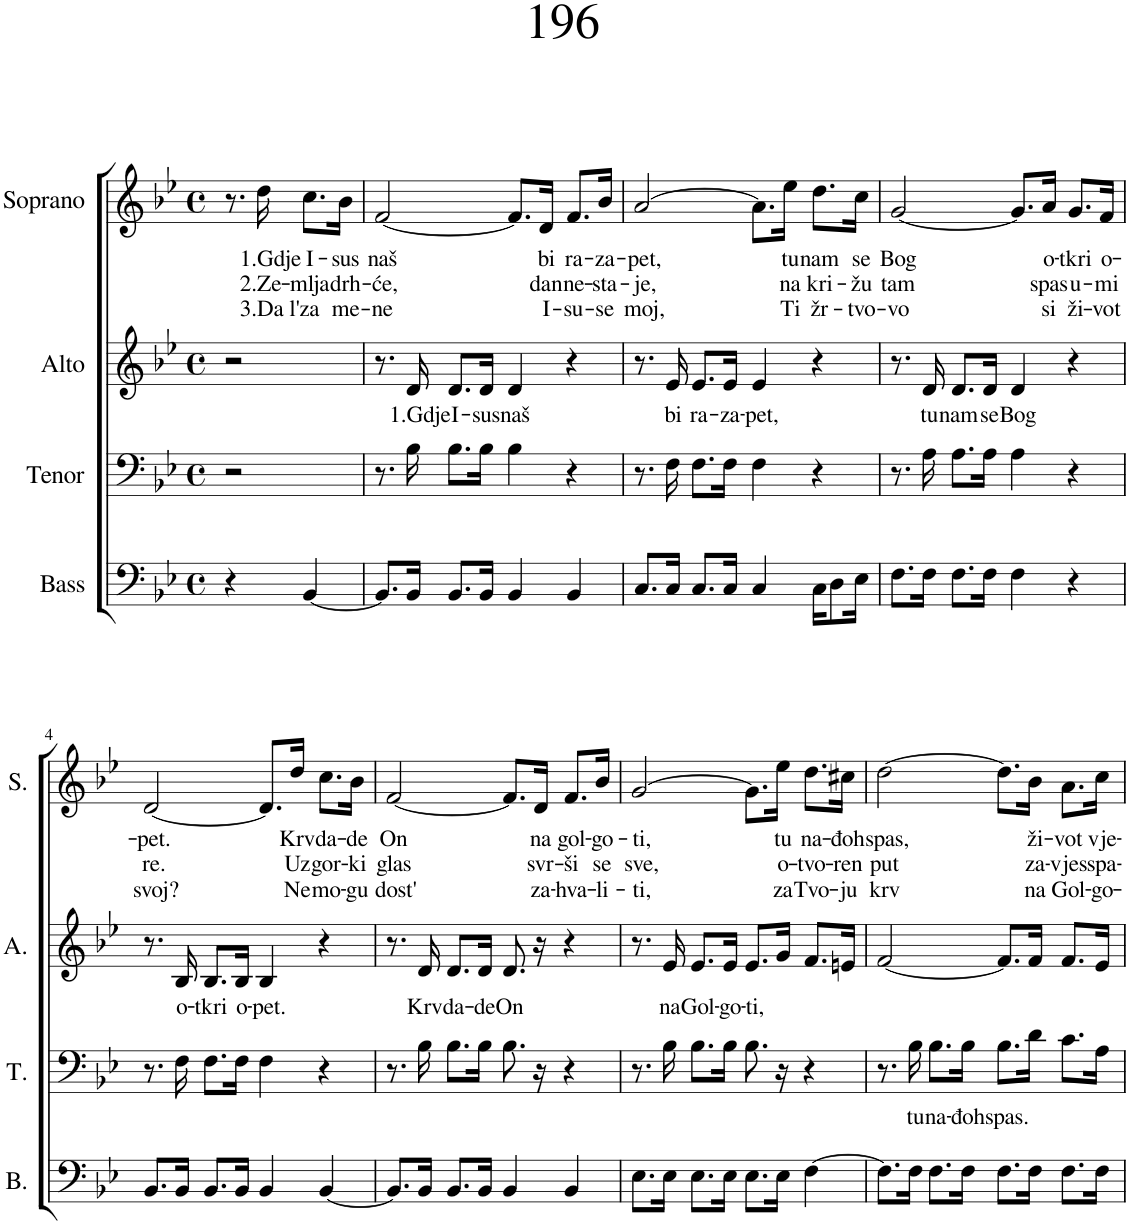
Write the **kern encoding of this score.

**kern	**kern	**text	**kern	**text	**kern	**text	**text	**text
*part4	*part3	*part3	*part2	*part2	*part1	*part1	*part1	*part1
*staff4	*staff3	*staff3	*staff2	*staff2	*staff1	*staff1	*staff1	*staff1
*I"Bass	*I"Tenor	*	*I"Alto	*	*I"Soprano	*	*	*
*I'B.	*I'T.	*	*I'A.	*	*I'S.	*	*	*
*clefF4	*clefF4	*	*clefG2	*	*clefG2	*	*	*
*k[b-e-]	*k[b-e-]	*	*k[b-e-]	*	*k[b-e-]	*	*	*
*M4/4	*M4/4	*	*M4/4	*	*M4/4	*	*	*
*met(c)	*met(c)	*	*met(c)	*	*met(c)	*	*	*
=	=	=	=	=	=	=	=	=
4r	2r	.	2r	.	8.r	.	.	.
!	!	!	!	!	!	!LO:LY:b	!LO:LY:b	!LO:LY:b
.	.	.	.	.	16dd\	1.Gdje	2.Ze-	3.Da l'
!	!	!	!	!	!	!LO:LY:b	!LO:LY:b	!LO:LY:b
[4BB-/	.	.	.	.	8.cc\L	I-	-mlja	za
!	!	!	!	!	!	!LO:LY:b	!LO:LY:b	!LO:LY:b
.	.	.	.	.	16b-\Jk	-sus	drh-	me-
=1	=1	=1	=1	=1	=1	=1	=1	=1
!	!	!	!	!	!	!LO:LY:b	!LO:LY:b	!LO:LY:b
8.BB-/L]	8.r	.	8.r	.	[2f/	naš	-će,	-ne
!	!	!	!	!LO:LY:b	!	!	!	!
16BB-/Jk	16B-\	.	16d/	1.Gdje	.	.	.	.
!	!	!	!	!LO:LY:b	!	!	!	!
8.BB-/L	8.B-\L	.	8.d/L	I-	.	.	.	.
!	!	!	!	!LO:LY:b	!	!	!	!
16BB-/Jk	16B-\Jk	.	16d/Jk	-sus	.	.	.	.
!	!	!	!	!LO:LY:b	!	!	!	!
4BB-/	4B-\	.	4d/	naš	8.f/L]	.	.	.
!	!	!	!	!	!	!LO:LY:b	!LO:LY:b	!LO:LY:b
.	.	.	.	.	16d/Jk	bi	dan	I-
!	!	!	!	!	!	!LO:LY:b	!LO:LY:b	!LO:LY:b
4BB-/	4r	.	4r	.	8.f/L	ra-	ne-	-su-
!	!	!	!	!	!	!LO:LY:b	!LO:LY:b	!LO:LY:b
.	.	.	.	.	16b-/Jk	-za-	-sta-	-se
=2	=2	=2	=2	=2	=2	=2	=2	=2
!	!	!	!	!	!	!LO:LY:b	!LO:LY:b	!LO:LY:b
8.C/L	8.r	.	8.r	.	[2a/	-pet,	-je,	moj,
!	!	!	!	!LO:LY:b	!	!	!	!
16C/Jk	16F\	.	16e-/	bi	.	.	.	.
!	!	!	!	!LO:LY:b	!	!	!	!
8.C/L	8.F\L	.	8.e-/L	ra-	.	.	.	.
!	!	!	!	!LO:LY:b	!	!	!	!
16C/Jk	16F\Jk	.	16e-/Jk	-za-	.	.	.	.
!	!	!	!	!LO:LY:b	!	!	!	!
4C/	4F\	.	4e-/	-pet,	8.a\L]	.	.	.
!	!	!	!	!	!	!LO:LY:b	!LO:LY:b	!LO:LY:b
.	.	.	.	.	16ee-\Jk	tu	na	Ti
!	!	!	!	!	!	!LO:LY:b	!LO:LY:b	!LO:LY:b
16C\KL	4r	.	4r	.	8.dd\L	nam	kri-	žr-
8D\	.	.	.	.	.	.	.	.
!	!	!	!	!	!	!LO:LY:b	!LO:LY:b	!LO:LY:b
16E-\Jk	.	.	.	.	16cc\Jk	se	-žu	-tvo-
=3	=3	=3	=3	=3	=3	=3	=3	=3
!	!	!	!	!	!	!LO:LY:b	!LO:LY:b	!LO:LY:b
8.F\L	8.r	.	8.r	.	[2g/	Bog	tam	-vo
!	!	!	!	!LO:LY:b	!	!	!	!
16F\Jk	16A\	.	16d/	tu	.	.	.	.
!	!	!	!	!LO:LY:b	!	!	!	!
8.F\L	8.A\L	.	8.d/L	nam	.	.	.	.
!	!	!	!	!LO:LY:b	!	!	!	!
16F\Jk	16A\Jk	.	16d/Jk	se	.	.	.	.
!	!	!	!	!LO:LY:b	!	!	!	!
4F\	4A\	.	4d/	Bog	8.g/L]	.	.	.
!	!	!	!	!	!	!LO:LY:b	!LO:LY:b	!LO:LY:b
.	.	.	.	.	16a/Jk	o-	spas	si
!	!	!	!	!	!	!LO:LY:b	!LO:LY:b	!LO:LY:b
4r	4r	.	4r	.	8.g/L	-tkri	u-	ži-
!	!	!	!	!	!	!LO:LY:b	!LO:LY:b	!LO:LY:b
.	.	.	.	.	16f/Jk	o-	-mi	-vot
!!LO:LB:g=z
=4	=4	=4	=4	=4	=4	=4	=4	=4
!	!	!	!	!	!	!LO:LY:b	!LO:LY:b	!LO:LY:b
8.BB-/L	8.r	.	8.r	.	[2d/	-pet.	re.	svoj?
!	!	!	!	!LO:LY:b	!	!	!	!
16BB-/Jk	16F\	.	16B-/	o-	.	.	.	.
!	!	!	!	!LO:LY:b	!	!	!	!
8.BB-/L	8.F\L	.	8.B-/L	-tkri	.	.	.	.
!	!	!	!	!LO:LY:b	!	!	!	!
16BB-/Jk	16F\Jk	.	16B-/Jk	o-	.	.	.	.
!	!	!	!	!LO:LY:b	!	!	!	!
4BB-/	4F\	.	4B-/	-pet.	8.d/L]	.	.	.
!	!	!	!	!	!	!LO:LY:b	!LO:LY:b	!LO:LY:b
.	.	.	.	.	16dd/Jk	Krv	Uz	Ne
!	!	!	!	!	!	!LO:LY:b	!LO:LY:b	!LO:LY:b
[4BB-/	4r	.	4r	.	8.cc\L	da-	gor-	mo-
!	!	!	!	!	!	!LO:LY:b	!LO:LY:b	!LO:LY:b
.	.	.	.	.	16b-\Jk	-de	-ki	-gu
=5	=5	=5	=5	=5	=5	=5	=5	=5
!	!	!	!	!	!	!LO:LY:b	!LO:LY:b	!LO:LY:b
8.BB-/L]	8.r	.	8.r	.	[2f/	On	glas	dost'
!	!	!	!	!LO:LY:b	!	!	!	!
16BB-/Jk	16B-\	.	16d/	Krv	.	.	.	.
!	!	!	!	!LO:LY:b	!	!	!	!
8.BB-/L	8.B-\L	.	8.d/L	da-	.	.	.	.
!	!	!	!	!LO:LY:b	!	!	!	!
16BB-/Jk	16B-\Jk	.	16d/Jk	-de	.	.	.	.
!	!	!	!	!LO:LY:b	!	!	!	!
4BB-/	8.B-\	.	8.d/	On	8.f/L]	.	.	.
!	!	!	!	!	!	!LO:LY:b	!LO:LY:b	!LO:LY:b
.	16r	.	16r	.	16d/Jk	na	svr-	za-
!	!	!	!	!	!	!LO:LY:b	!LO:LY:b	!LO:LY:b
4BB-/	4r	.	4r	.	8.f/L	gol-	-ši	-hva-
!	!	!	!	!	!	!LO:LY:b	!LO:LY:b	!LO:LY:b
.	.	.	.	.	16b-/Jk	-go-	se	-li-
=6	=6	=6	=6	=6	=6	=6	=6	=6
!	!	!	!	!	!	!LO:LY:b	!LO:LY:b	!LO:LY:b
8.E-\L	8.r	.	8.r	.	[2g/	-ti,	sve,	-ti,
!	!	!	!	!LO:LY:b	!	!	!	!
16E-\Jk	16B-\	.	16e-/	na	.	.	.	.
!	!	!	!	!LO:LY:b	!	!	!	!
8.E-\L	8.B-\L	.	8.e-/L	Gol-	.	.	.	.
!	!	!	!	!LO:LY:b	!	!	!	!
16E-\Jk	16B-\Jk	.	16e-/Jk	-go-	.	.	.	.
!	!	!	!	!LO:LY:b	!	!	!	!
8.E-\L	8.B-\	.	8.e-/L	-ti,	8.g\L]	.	.	.
!	!	!	!	!	!	!LO:LY:b	!LO:LY:b	!LO:LY:b
16E-\Jk	16r	.	16g/Jk	.	16ee-\Jk	tu	o-	za
!	!	!	!	!	!	!LO:LY:b	!LO:LY:b	!LO:LY:b
[4F\	4r	.	8.f/L	.	8.dd\L	na-	-tvo-	Tvo-
!	!	!	!	!	!	!LO:LY:b	!LO:LY:b	!LO:LY:b
.	.	.	16en/Jk	.	16cc#X\Jk	-đoh	-ren	-ju
=7	=7	=7	=7	=7	=7	=7	=7	=7
!	!	!	!	!	!	!LO:LY:b	!LO:LY:b	!LO:LY:b
8.F\L]	8.r	.	[2f/	.	[2dd\	spas,	put	krv
!	!	!LO:LY:b	!	!	!	!	!	!
16F\Jk	16B-\	tu	.	.	.	.	.	.
!	!	!LO:LY:b	!	!	!	!	!	!
8.F\L	8.B-\L	na-	.	.	.	.	.	.
!	!	!LO:LY:b	!	!	!	!	!	!
16F\Jk	16B-\Jk	-đoh	.	.	.	.	.	.
!	!	!LO:LY:b	!	!	!	!	!	!
8.F\L	8.B-\L	spas.	8.f/L]	.	8.dd\L]	.	.	.
!	!	!	!	!	!	!LO:LY:b	!LO:LY:b	!LO:LY:b
16F\Jk	16d\Jk	.	16f/Jk	.	16b-\Jk	ži-	za-	na
!	!	!	!	!	!	!LO:LY:b	!LO:LY:b	!LO:LY:b
8.F\L	8.c\L	.	8.f/L	.	8.a\L	-vot	-vjes	Gol-
!	!	!	!	!	!	!LO:LY:b	!LO:LY:b	!LO:LY:b
16F\Jk	16A\Jk	.	16e-/Jk	.	16cc\Jk	vje-	spa-	-go-
=	=	=	=	=	=	=	=	=
*-	*-	*-	*-	*-	*-	*-	*-	*-
